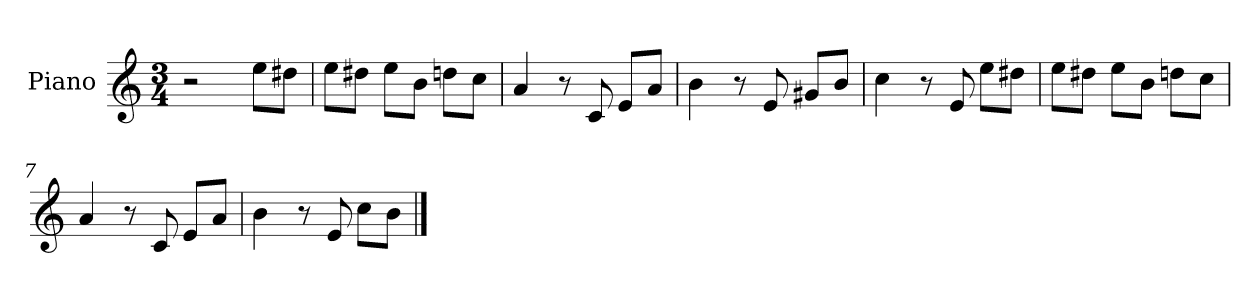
**kern
*part1
*staff1
*I"Piano
*I'Pno.
*clefG2
*k[]
*M3/4
=1
2r
8ee\L
8dd#X\J
=2
8ee\L
8dd#X\J
8ee\L
8b\J
8ddn\L
8cc\J
=3
4a/
8r
8c/
8e/L
8a/J
=4
4b\
8r
8e/
8g#X/L
8b/J
=5
4cc\
8r
8e/
8ee\L
8dd#X\J
=6
8ee\L
8dd#X\J
8ee\L
8b\J
8ddn\L
8cc\J
!!LO:LB:g=z
=7
4a/
8r
8c/
8e/L
8a/J
=8
4b\
8r
8e/
8cc\L
8b\J
==
*-
